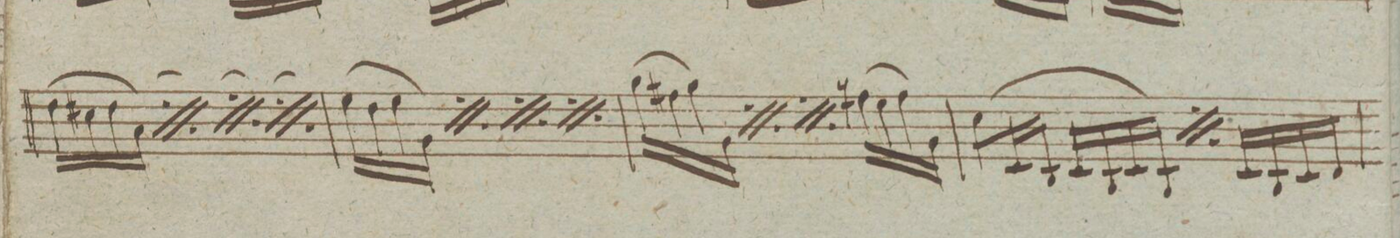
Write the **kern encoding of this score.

**kern	**dynam
*I"Violino Imo	*
*clefG2	*
*k[]	*
*met(c)	*
*M4/4	*
(16dd\LL	.
16cc#X\	.
16dd\	.
16a\JJ)	.
*rep	*
(16dd\LL	.
16cc#\	.
16dd\	.
16a\JJ)	.
*Xrep	*
*rep	*
(16dd\LL	.
16cc#\	.
16dd\	.
16a\JJ)	.
*Xrep	*
*rep	*
(16dd\LL	.
16cc#\	.
16dd\	.
16a\JJ)	.
*Xrep	*
=12	=12
(16ee\LL	.
16dd\	.
16ee\	.
16g\JJ)	.
*rep	*
(16ee\LL	.
16dd\	.
16ee\	.
16g\JJ)	.
*Xrep	*
*rep	*
(16ee\LL	.
16dd\	.
16ee\	.
16g\JJ)	.
*Xrep	*
*rep	*
(16ee\LL	.
16dd\	.
16ee\	.
16g\JJ)	.
*Xrep	*
=13	=13
(16gg\LL	.
16ff#X\	.
16gg\	.
16g\JJ)	.
*rep	*
(16gg\LL	.
16ff#\	.
16gg\	.
16g\JJ)	.
*Xrep	*
*rep	*
(16gg\LL	.
16ff#\	.
16gg\	.
16g\JJ)	.
*Xrep	*
(16ffn\LL	.
16ee\	.
16ff\	.
16g\JJ)	.
=14	=14
(>8cc\L	.
16c/L	.
16B/JJ	.
16c/LL	.
16B/	.
16c/	.
16B/JJ)	.
*rep	*
16c/LL	.
16B/	.
16c/	.
16B/JJ	.
*Xrep	*
16c/LL	.
16B/	.
16c/	.
16d/JJ	.
=15	=15
*-	*-
